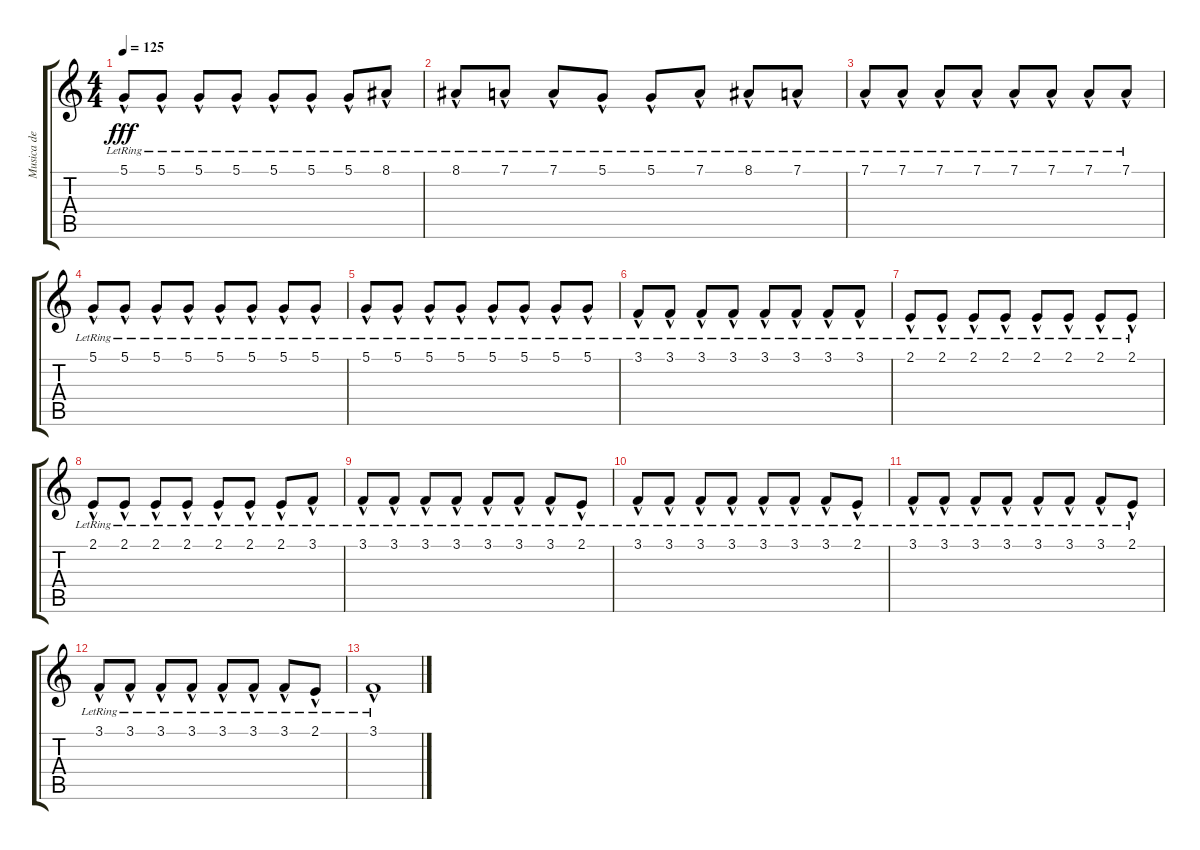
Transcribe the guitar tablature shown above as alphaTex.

\track ("Musica de fondo" "Musica de ") {instrument stringensemble1}
\staff {score tabs}
\tuning (D4 A3 F3 C3 G2 D2) {hide}
\ts (4 4)
\tempo 125
\clef g2
\ks c
5.1{hac lr}.8{dy fff} 5.1{hac lr}.8 5.1{hac lr}.8 5.1{hac lr}.8 5.1{hac lr}.8 5.1{hac lr}.8 5.1{hac lr}.8 8.1{hac lr}.8 |
8.1{hac lr}.8 7.1{hac lr}.8 7.1{hac lr}.8 5.1{hac lr}.8 5.1{hac lr}.8 7.1{hac lr}.8 8.1{hac lr}.8 7.1{hac lr}.8 |
7.1{hac lr}.8 7.1{hac lr}.8 7.1{hac lr}.8 7.1{hac lr}.8 7.1{hac lr}.8 7.1{hac lr}.8 7.1{hac lr}.8 7.1{hac lr}.8 |
5.1{hac lr}.8 5.1{hac lr}.8 5.1{hac lr}.8 5.1{hac lr}.8 5.1{hac lr}.8 5.1{hac lr}.8 5.1{hac lr}.8 5.1{hac lr}.8 |
5.1{hac lr}.8 5.1{hac lr}.8 5.1{hac lr}.8 5.1{hac lr}.8 5.1{hac lr}.8 5.1{hac lr}.8 5.1{hac lr}.8 5.1{hac lr}.8 |
3.1{hac lr}.8{volume 16} 3.1{hac lr}.8 3.1{hac lr}.8 3.1{hac lr}.8 3.1{hac lr}.8 3.1{hac lr}.8 3.1{hac lr}.8 3.1{hac lr}.8 |
2.1{hac lr}.8 2.1{hac lr}.8 2.1{hac lr}.8 2.1{hac lr}.8 2.1{hac lr}.8 2.1{hac lr}.8 2.1{hac lr}.8 2.1{hac lr}.8 |
2.1{hac lr}.8 2.1{hac lr}.8 2.1{hac lr}.8 2.1{hac lr}.8 2.1{hac lr}.8 2.1{hac lr}.8 2.1{hac lr}.8 3.1{hac lr}.8 |
3.1{hac lr}.8 3.1{hac lr}.8 3.1{hac lr}.8 3.1{hac lr}.8 3.1{hac lr}.8 3.1{hac lr}.8 3.1{hac lr}.8 2.1{hac lr}.8 |
3.1{hac lr}.8 3.1{hac lr}.8 3.1{hac lr}.8 3.1{hac lr}.8 3.1{hac lr}.8 3.1{hac lr}.8 3.1{hac lr}.8 2.1{hac lr}.8 |
3.1{hac lr}.8 3.1{hac lr}.8 3.1{hac lr}.8 3.1{hac lr}.8 3.1{hac lr}.8 3.1{hac lr}.8 3.1{hac lr}.8 2.1{hac lr}.8 |
3.1{hac lr}.8 3.1{hac lr}.8 3.1{hac lr}.8 3.1{hac lr}.8 3.1{hac lr}.8 3.1{hac lr}.8 3.1{hac lr}.8 2.1{hac lr}.8 |
3.1{hac lr}.1
